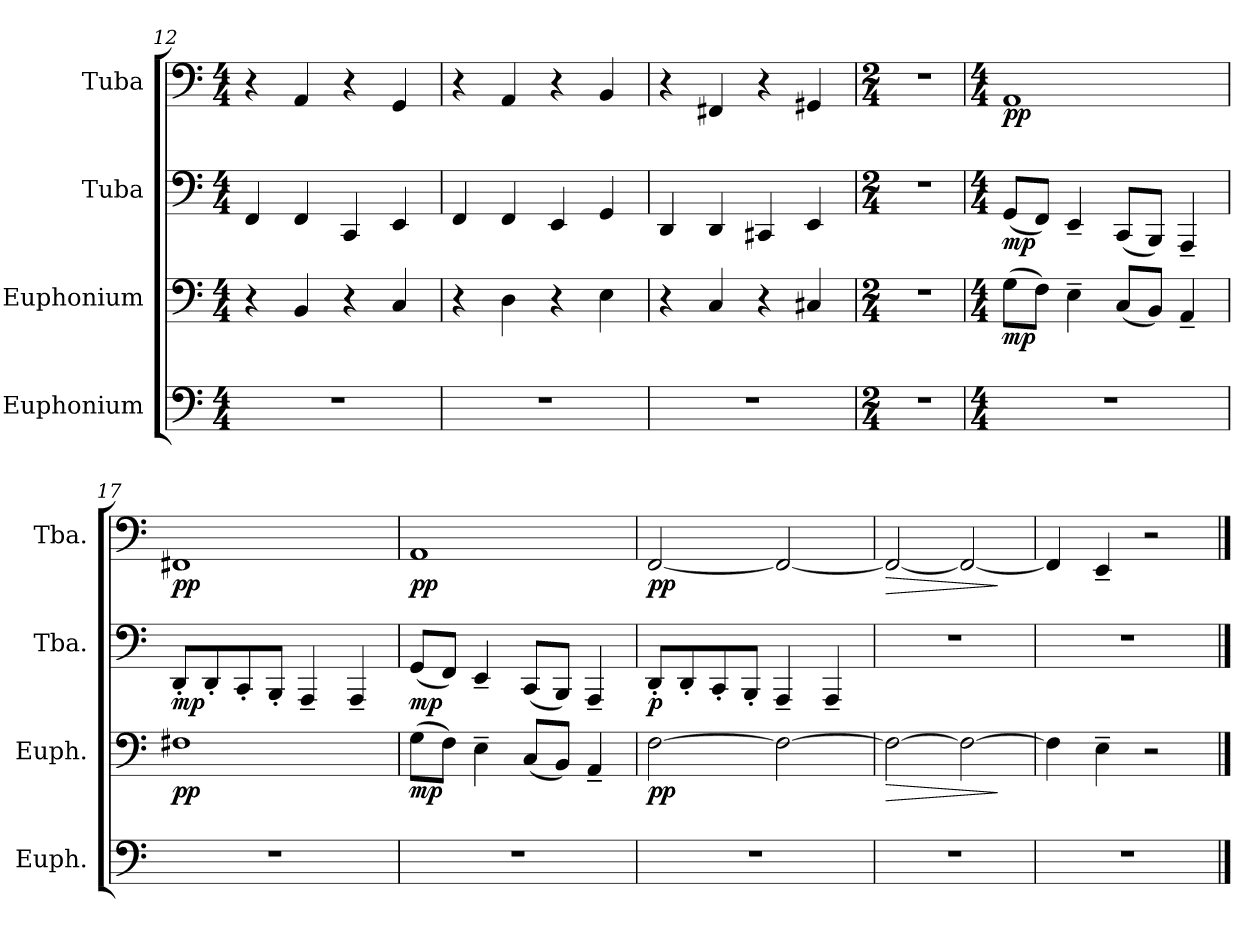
**kern	**kern	**dynam	**kern	**dynam	**kern	**dynam
*part4	*part3	*part3	*part2	*part2	*part1	*part1
*staff4	*staff3	*staff3	*staff2	*staff2	*staff1	*staff1
*I"Euphonium	*I"Euphonium	*	*I"Tuba	*	*I"Tuba	*
*I'Euph.	*I'Euph.	*	*I'Tba.	*	*I'Tba.	*
*clefF4	*clefF4	*	*clefF4	*	*clefF4	*
*k[]	*k[]	*	*k[]	*	*k[]	*
*M4/4	*M4/4	*	*M4/4	*	*M4/4	*
=12	=12	=12	=12	=12	=12	=12
1r	4r	.	4FF/	.	4r	.
.	4BB/	.	4FF/	.	4AA/	.
.	4r	.	4CC/	.	4r	.
.	4C/	.	4EE/	.	4GG/	.
=13	=13	=13	=13	=13	=13	=13
1r	4r	.	4FF/	.	4r	.
.	4D\	.	4FF/	.	4AA/	.
.	4r	.	4EE/	.	4r	.
.	4E\	.	4GG/	.	4BB/	.
=14	=14	=14	=14	=14	=14	=14
1r	4r	.	4DD/	.	4r	.
.	4C/	.	4DD/	.	4FF#X/	.
.	4r	.	4CC#X/	.	4r	.
.	4C#X/	.	4EE/	.	4GG#X/	.
!!LO:PB:g=z
=15	=15	=15	=15	=15	=15	=15
*M2/4	*M2/4	*	*M2/4	*	*M2/4	*
2r	2r	.	2r	.	2r	.
=16	=16	=16	=16	=16	=16	=16
*M4/4	*M4/4	*	*M4/4	*	*M4/4	*
!	!	!LO:DY:b	!	!LO:DY:b	!	!LO:DY:b
1r	(>8G\L	mp	(<8GG/L	mp	1AA	pp
.	8F\J)	.	8FF/J)	.	.	.
.	4E~\	.	4EE~/	.	.	.
.	(<8C/L	.	(<8CC/L	.	.	.
.	8BB/J)	.	8BBB/J)	.	.	.
.	4AA~/	.	4AAA~/	.	.	.
=17	=17	=17	=17	=17	=17	=17
!	!	!LO:DY:b	!	!LO:DY:b	!	!LO:DY:b
1r	1F#X	pp	8DD'/L	mp	1FF#X	pp
.	.	.	8DD'/	.	.	.
.	.	.	8CC'/	.	.	.
.	.	.	8BBB'/J	.	.	.
.	.	.	4AAA~/	.	.	.
.	.	.	4AAA~/	.	.	.
=18	=18	=18	=18	=18	=18	=18
!	!	!LO:DY:b	!	!LO:DY:b	!	!LO:DY:b
1r	(>8G\L	mp	(<8GG/L	mp	1AA	pp
.	8F\J)	.	8FF/J)	.	.	.
.	4E~\	.	4EE~/	.	.	.
.	(<8C/L	.	(<8CC/L	.	.	.
.	8BB/J)	.	8BBB/J)	.	.	.
.	4AA~/	.	4AAA~/	.	.	.
=19	=19	=19	=19	=19	=19	=19
!	!	!LO:DY:b	!	!LO:DY:b	!	!LO:DY:b
1r	[2F\	pp	8DD'/L	p	[2FF/	pp
.	.	.	8DD'/	.	.	.
.	.	.	8CC'/	.	.	.
.	.	.	8BBB'/J	.	.	.
.	2F\_	.	4AAA~/	.	2FF/_	.
.	.	.	4AAA~/	.	.	.
=20	=20	=20	=20	=20	=20	=20
!	!	!LO:HP:b	!	!	!	!LO:HP:b
1r	2F\_	>	1r	.	2FF/_	>
.	2F\_	.	.	.	2FF/_	.
.	.	]	.	.	.	]
=21	=21	=21	=21	=21	=21	=21
1r	4F\]	.	1r	.	4FF/]	.
.	4E~\	.	.	.	4EE~/	.
.	2r	.	.	.	2r	.
==	==	==	==	==	==	==
*-	*-	*-	*-	*-	*-	*-
